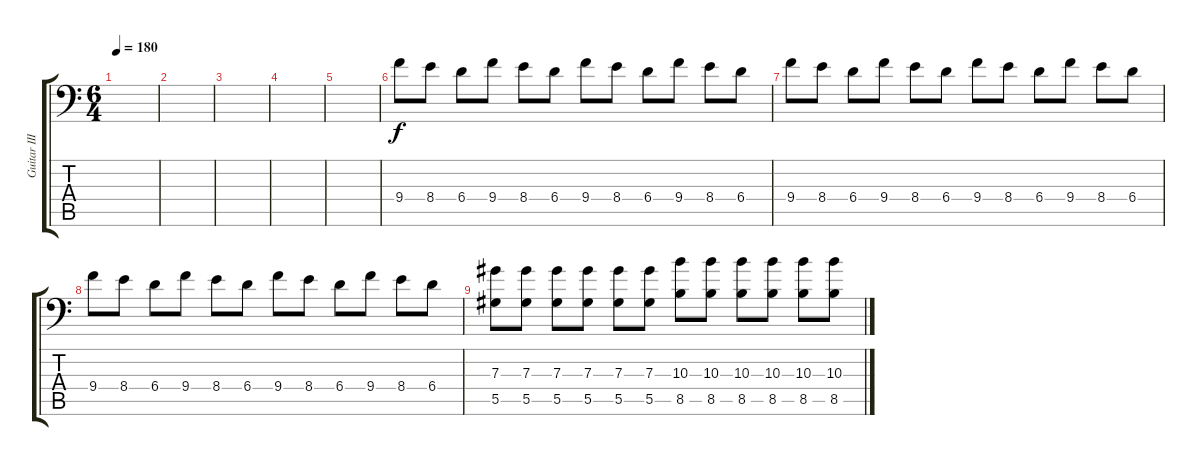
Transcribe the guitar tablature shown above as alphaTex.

\track ("Guitar III" "Guitar III") {instrument distortionguitar}
\staff {score tabs}
\tuning (Bb3 F3 Db3 Ab2 Eb2 Bb1) {hide}
\ts (6 4)
\tempo 180
\clef f4
\ks c
|
|
|
|
|
9.4.8 8.4.8 6.4.8 9.4.8 8.4.8 6.4.8 9.4.8 8.4.8 6.4.8 9.4.8 8.4.8 6.4.8 |
9.4.8 8.4.8 6.4.8 9.4.8 8.4.8 6.4.8 9.4.8 8.4.8 6.4.8 9.4.8 8.4.8 6.4.8 |
9.4.8 8.4.8 6.4.8 9.4.8 8.4.8 6.4.8 9.4.8 8.4.8 6.4.8 9.4.8 8.4.8 6.4.8 |
(7.3 5.5).8 (7.3 5.5).8 (7.3 5.5).8 (7.3 5.5).8 (7.3 5.5).8 (7.3 5.5).8 (10.3 8.5).8 (10.3 8.5).8 (10.3 8.5).8 (10.3 8.5).8 (10.3 8.5).8 (10.3 8.5).8
